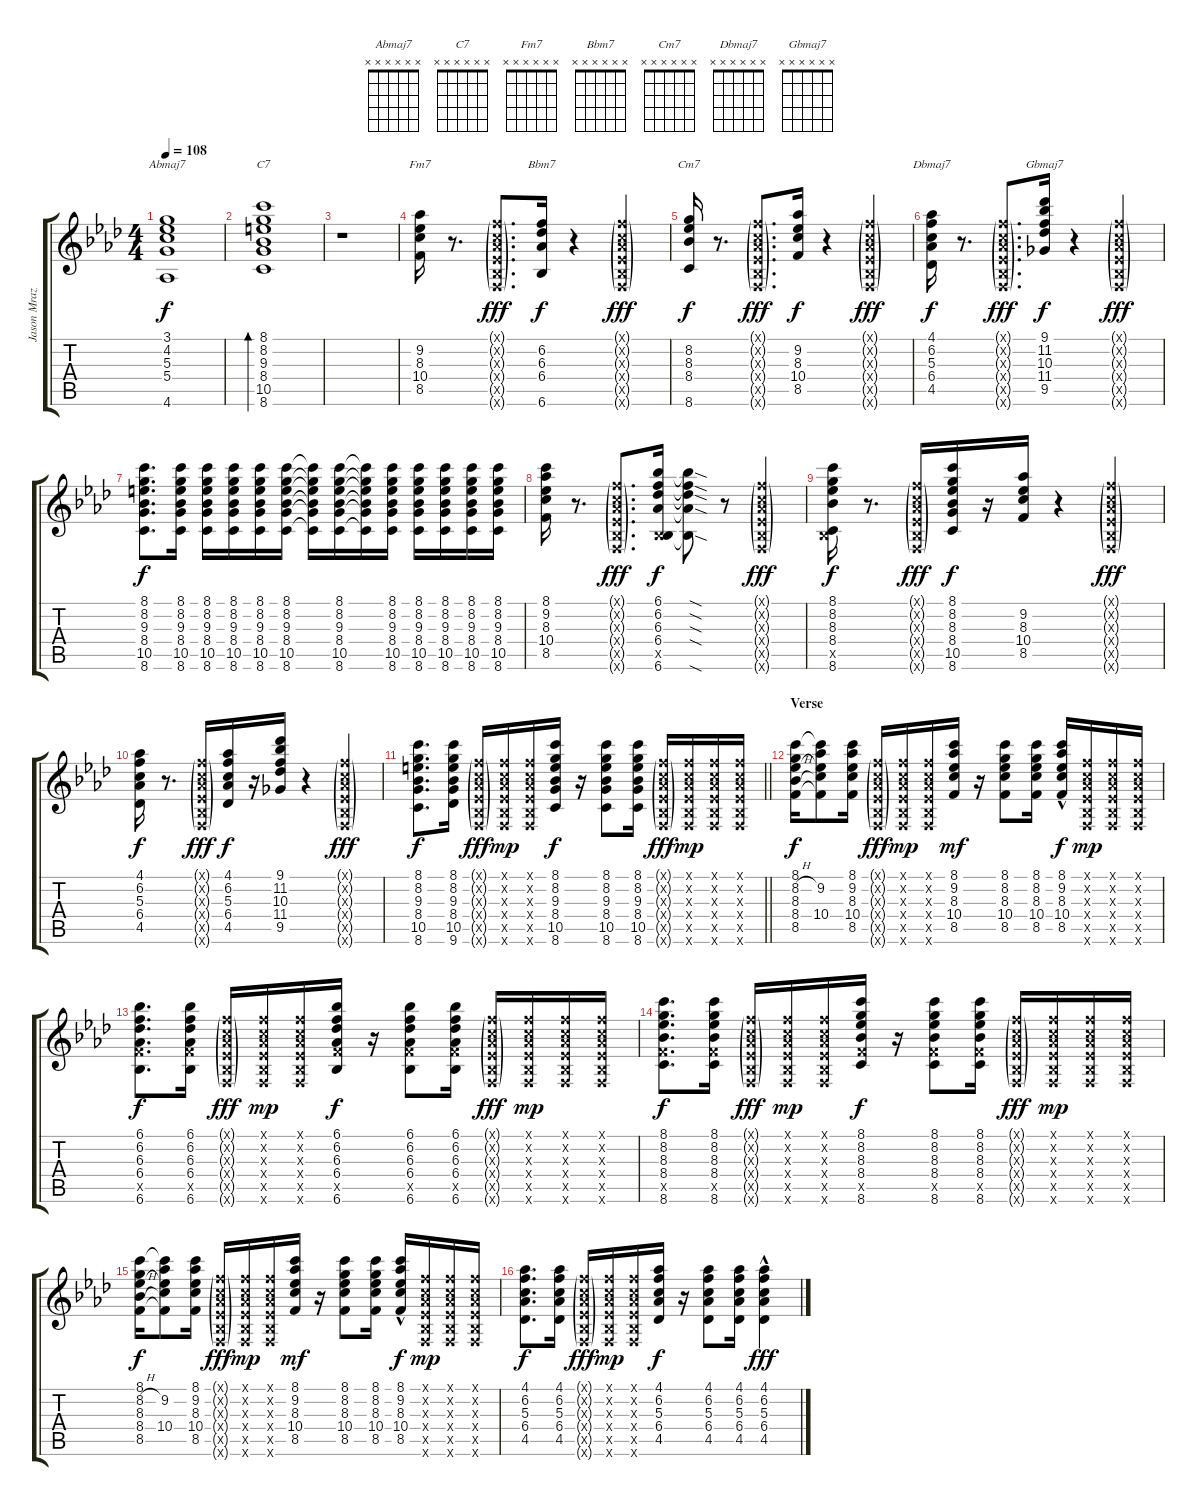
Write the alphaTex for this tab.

\track ("Jason Mraz" "Jason Mraz") {instrument acousticguitarnylon}
\staff {score tabs}
\tuning (E4 B3 G3 D3 A2 E2) {hide}
\chord ("Abmaj7" x x x x x x)
\chord ("C7" x x x x x x)
\chord ("Fm7" x x x x x x)
\chord ("Bbm7" x x x x x x)
\chord ("Cm7" x x x x x x)
\chord ("Dbmaj7" x x x x x x)
\chord ("Gbmaj7" x x x x x x)
\ts (4 4)
\tempo 108
\clef g2
\ks fminor
(3.1{t} 4.2{t} 5.3{t} 5.4{t} 4.6{t}).1{ch "Abmaj7" dy f} |
(8.1 8.2 9.3 8.4 10.5 8.6).1{bd 120 ch "C7"} |
r.1 |
(9.2 8.3 10.4 8.5).16{ch "Fm7"} r.8{d} (1.1{g x} 1.2{g x} 1.3{g x} 1.4{g x} 1.5{g x} 1.6{g x}).8{d dy fff} (6.2 6.3 6.4 6.6).16{ch "Bbm7" dy f} r.4 (1.1{g x} 1.2{g x} 1.3{g x} 1.4{g x} 1.5{g x} 1.6{g x}).4{dy fff} |
(8.2 8.3 8.4 8.6).16{ch "Cm7" dy f} r.8{d} (1.1{g x} 1.2{g x} 1.3{g x} 1.4{g x} 1.5{g x} 1.6{g x}).8{d dy fff} (9.2 8.3 10.4 8.5).16{dy f} r.4 (1.1{g x} 1.2{g x} 1.3{g x} 1.4{g x} 1.5{g x} 1.6{g x}).4{dy fff} |
(4.1 6.2 5.3 6.4 4.5).16{ch "Dbmaj7" dy f} r.8{d} (1.1{g x} 1.2{g x} 1.3{g x} 1.4{g x} 1.5{g x} 1.6{g x}).8{d dy fff} (9.1 11.2 10.3 11.4 9.5).16{ch "Gbmaj7" dy f} r.4 (1.1{g x} 1.2{g x} 1.3{g x} 1.4{g x} 1.5{g x} 1.6{g x}).4{dy fff} |
(8.1 8.2 9.3 8.4 10.5 8.6).8{d dy f} (8.1 8.2 9.3 8.4 10.5 8.6).16 (8.1 8.2 9.3 8.4 10.5 8.6).16 (8.1 8.2 9.3 8.4 10.5 8.6).16 (8.1 8.2 9.3 8.4 10.5 8.6).16 (8.1 8.2 9.3 8.4 10.5 8.6).16 (8.1{t} 8.2{t} 9.3{t} 8.4{t} 10.5{t} 8.6{t}).16 (8.1 8.2 9.3 8.4 10.5 8.6).16 (8.1{t} 8.2{t} 9.3{t} 8.4{t} 10.5{t} 8.6{t}).16 (8.1 8.2 9.3 8.4 10.5 8.6).16 (8.1 8.2 9.3 8.4 10.5 8.6).16 (8.1 8.2 9.3 8.4 10.5 8.6).16 (8.1 8.2 9.3 8.4 10.5 8.6).16 (8.1 8.2 9.3 8.4 10.5 8.6).16 |
(8.1 9.2 8.3 10.4 8.5).16 r.8{d} (1.1{g x} 1.2{g x} 1.3{g x} 1.4{g x} 1.5{g x} 1.6{g x}).8{d dy fff} (6.1 6.2 6.3 6.4 1.5{x} 6.6).16{dy f} (6.1{sod t} 6.2{sod t} 6.3{sod t} 6.4{sod t} 6.6{sod t}).8 r.8 (1.1{g x} 1.2{g x} 1.3{g x} 1.4{g x} 1.5{g x} 1.6{g x}).4{dy fff} |
(8.1 8.2 8.3 8.4 1.5{x} 8.6).16{dy f} r.8{d} (1.1{g x} 1.2{g x} 1.3{g x} 1.4{g x} 1.5{g x} 1.6{g x}).16{dy fff} (8.1 8.2 8.3 8.4 10.5 8.6).16{dy f} r.16 (9.2 8.3 10.4 8.5).16 r.4 (1.1{g x} 1.2{g x} 1.3{g x} 1.4{g x} 1.5{g x} 1.6{g x}).4{dy fff} |
(4.1 6.2 5.3 6.4 4.5).16{dy f} r.8{d} (1.1{g x} 1.2{g x} 1.3{g x} 1.4{g x} 1.5{g x} 1.6{g x}).16{dy fff} (4.1 6.2 5.3 6.4 4.5).16{dy f} r.16 (9.1 11.2 10.3 11.4 9.5).16 r.4 (1.1{g x} 1.2{g x} 1.3{g x} 1.4{g x} 1.5{g x} 1.6{g x}).4{dy fff} |
\barLineRight lightlight
(8.1 8.2 9.3 8.4 10.5 8.6).8{d dy f} (8.1 8.2 9.3 8.4 10.5 9.6).16 (1.1{g x} 1.2{g x} 1.3{g x} 1.4{g x} 1.5{g x} 1.6{g x}).16{dy fff} (1.1{x} 1.2{x} 1.3{x} 1.4{x} 1.5{x} 1.6{x}).16{dy mp} (1.1{x} 1.2{x} 1.3{x} 1.4{x} 1.5{x} 1.6{x}).16 (8.1 8.2 9.3 8.4 10.5 8.6).16{dy f} r.16 (8.1 8.2 9.3 8.4 10.5 8.6).8 (8.1 8.2 9.3 8.4 10.5 8.6).16 (1.1{g x} 1.2{g x} 1.3{g x} 1.4{g x} 1.5{g x} 1.6{g x}).16{dy fff} (1.1{x} 1.2{x} 1.3{x} 1.4{x} 1.5{x} 1.6{x}).16{dy mp} (1.1{x} 1.2{x} 1.3{x} 1.4{x} 1.5{x} 1.6{x}).16 (1.1{x} 1.2{x} 1.3{x} 1.4{x} 1.5{x} 1.6{x}).16 |
\section ("" "Verse")
(8.1 8.2{h} 8.3{h} 8.4{h} 8.5).16{dy f} (8.1{t} 9.2 8.3{t} 10.4 8.5{t}).8 (8.1 9.2 8.3 10.4 8.5).16 (1.1{g x} 1.2{g x} 1.3{g x} 1.4{g x} 1.5{g x} 1.6{g x}).16{dy fff} (1.1{x} 1.2{x} 1.3{x} 1.4{x} 1.5{x} 1.6{x}).16{dy mp} (1.1{x} 1.2{x} 1.3{x} 1.4{x} 1.5{x} 1.6{x}).16 (8.1 9.2 8.3 10.4 8.5).16{dy mf} r.16 (8.1 8.2 8.3 10.4 8.5).8 (8.1 8.2 8.3 10.4 8.5).16 (8.1{hac} 9.2{hac} 8.3{hac} 10.4{hac} 8.5{hac}).16{dy f} (1.1{x} 1.2{x} 1.3{x} 1.4{x} 1.5{x} 1.6{x}).16{dy mp} (1.1{x} 1.2{x} 1.3{x} 1.4{x} 1.5{x} 1.6{x}).16 (1.1{x} 1.2{x} 1.3{x} 1.4{x} 1.5{x} 1.6{x}).16 |
(6.1 6.2 6.3 6.4 8.5{x} 6.6).8{d dy f} (6.1 6.2 6.3 6.4 8.5{x} 6.6).16 (1.1{g x} 1.2{g x} 1.3{g x} 1.4{g x} 1.5{g x} 1.6{g x}).16{dy fff} (1.1{x} 1.2{x} 1.3{x} 1.4{x} 1.5{x} 1.6{x}).16{dy mp} (1.1{x} 1.2{x} 1.3{x} 1.4{x} 1.5{x} 1.6{x}).16 (6.1 6.2 6.3 6.4 8.5{x} 6.6).16{dy f} r.16 (6.1 6.2 6.3 6.4 8.5{x} 6.6).8 (6.1 6.2 6.3 6.4 8.5{x} 6.6).16 (1.1{g x} 1.2{g x} 1.3{g x} 1.4{g x} 1.5{g x} 1.6{g x}).16{dy fff} (1.1{x} 1.2{x} 1.3{x} 1.4{x} 1.5{x} 1.6{x}).16{dy mp} (1.1{x} 1.2{x} 1.3{x} 1.4{x} 1.5{x} 1.6{x}).16 (1.1{x} 1.2{x} 1.3{x} 1.4{x} 1.5{x} 1.6{x}).16 |
(8.1 8.2 8.3 8.4 8.5{x} 8.6).8{d dy f} (8.1 8.2 8.3 8.4 8.5{x} 8.6).16 (1.1{g x} 1.2{g x} 1.3{g x} 1.4{g x} 1.5{g x} 1.6{g x}).16{dy fff} (1.1{x} 1.2{x} 1.3{x} 1.4{x} 1.5{x} 1.6{x}).16{dy mp} (1.1{x} 1.2{x} 1.3{x} 1.4{x} 1.5{x} 1.6{x}).16 (8.1 8.2 8.3 8.4 8.5{x} 8.6).16{dy f} r.16 (8.1 8.2 8.3 8.4 8.5{x} 8.6).8 (8.1 8.2 8.3 8.4 8.5{x} 8.6).16 (1.1{g x} 1.2{g x} 1.3{g x} 1.4{g x} 1.5{g x} 1.6{g x}).16{dy fff} (1.1{x} 1.2{x} 1.3{x} 1.4{x} 1.5{x} 1.6{x}).16{dy mp} (1.1{x} 1.2{x} 1.3{x} 1.4{x} 1.5{x} 1.6{x}).16 (1.1{x} 1.2{x} 1.3{x} 1.4{x} 1.5{x} 1.6{x}).16 |
(8.1 8.2{h} 8.3{h} 8.4{h} 8.5).16{dy f} (8.1{t} 9.2 8.3{t} 10.4 8.5{t}).8 (8.1 9.2 8.3 10.4 8.5).16 (1.1{g x} 1.2{g x} 1.3{g x} 1.4{g x} 1.5{g x} 1.6{g x}).16{dy fff} (1.1{x} 1.2{x} 1.3{x} 1.4{x} 1.5{x} 1.6{x}).16{dy mp} (1.1{x} 1.2{x} 1.3{x} 1.4{x} 1.5{x} 1.6{x}).16 (8.1 9.2 8.3 10.4 8.5).16{dy mf} r.16 (8.1 8.2 8.3 10.4 8.5).8 (8.1 8.2 8.3 10.4 8.5).16 (8.1{hac} 9.2{hac} 8.3{hac} 10.4{hac} 8.5{hac}).16{dy f} (1.1{x} 1.2{x} 1.3{x} 1.4{x} 1.5{x} 1.6{x}).16{dy mp} (1.1{x} 1.2{x} 1.3{x} 1.4{x} 1.5{x} 1.6{x}).16 (1.1{x} 1.2{x} 1.3{x} 1.4{x} 1.5{x} 1.6{x}).16 |
(4.1 6.2 5.3 6.4 4.5).8{d dy f} (4.1 6.2 5.3 6.4 4.5).16 (1.1{g x} 1.2{g x} 1.3{g x} 1.4{g x} 1.5{g x} 1.6{g x}).16{dy fff} (1.1{x} 1.2{x} 1.3{x} 1.4{x} 1.5{x} 1.6{x}).16{dy mp} (1.1{x} 1.2{x} 1.3{x} 1.4{x} 1.5{x} 1.6{x}).16 (4.1 6.2 5.3 6.4 4.5).16{dy f} r.16 (4.1 6.2 5.3 6.4 4.5).8 (4.1 6.2 5.3 6.4 4.5).16 (4.1{ss hac} 6.2{ss hac} 5.3{ss hac} 6.4{ss hac} 4.5{ss hac}).4{dy fff}
